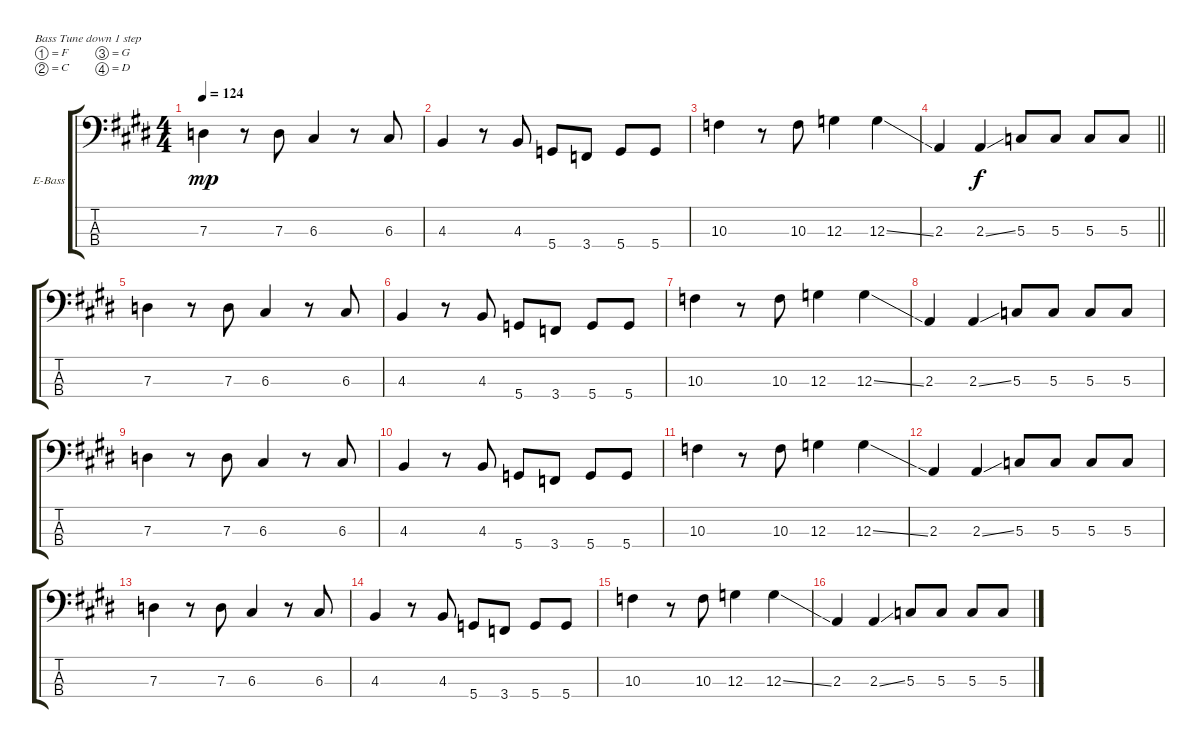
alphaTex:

\defaultSystemsLayout 4
\bracketExtendMode groupsimilarinstruments
\firstSystemTrackNameOrientation horizontal
\otherSystemsTrackNameOrientation horizontal
\track ("Electric Bass" "E-Bass") {instrument electricbassfinger}
\staff {score tabs}
\tuning (F2 C2 G1 D1)
\ts (4 4)
\tempo 124
\clef f4
\scale
1.07818
\ks e
7.3.4{dy mp} r.8 7.3.8 6.3.4 r.8 6.3.8 |
\scale
0.921816 4.3.4 r.8 4.3.8 5.4.8 3.4.8 5.4.8 5.4.8 |
\scale
1.07818 10.3.4 r.8 10.3.8 12.3.4 12.3{ss}.4 |
\scale
0.921816
\barLineRight lightlight
2.3.4 2.3{ss}.4{dy f} 5.3.8 5.3.8 5.3.8 5.3.8 |
\scale
1.07818 7.3.4 r.8 7.3.8 6.3.4 r.8 6.3.8 |
\scale
0.921816 4.3.4 r.8 4.3.8 5.4.8 3.4.8 5.4.8 5.4.8 |
\scale
1.07818 10.3.4 r.8 10.3.8 12.3.4 12.3{ss}.4 |
\scale
0.921816 2.3.4 2.3{ss}.4 5.3.8 5.3.8 5.3.8 5.3.8 |
\scale
1.07818 7.3.4 r.8 7.3.8 6.3.4 r.8 6.3.8 |
\scale
0.921816 4.3.4 r.8 4.3.8 5.4.8 3.4.8 5.4.8 5.4.8 |
\scale
1.07818 10.3.4 r.8 10.3.8 12.3.4 12.3{ss}.4 |
\scale
0.921816 2.3.4 2.3{ss}.4 5.3.8 5.3.8 5.3.8 5.3.8 |
\scale
1.07818 7.3.4 r.8 7.3.8 6.3.4 r.8 6.3.8 |
\scale
0.921816 4.3.4 r.8 4.3.8 5.4.8 3.4.8 5.4.8 5.4.8 |
\scale
1.07818 10.3.4 r.8 10.3.8 12.3.4 12.3{ss}.4 |
\scale
0.921816 2.3.4 2.3{ss}.4 5.3.8 5.3.8 5.3.8 5.3.8
